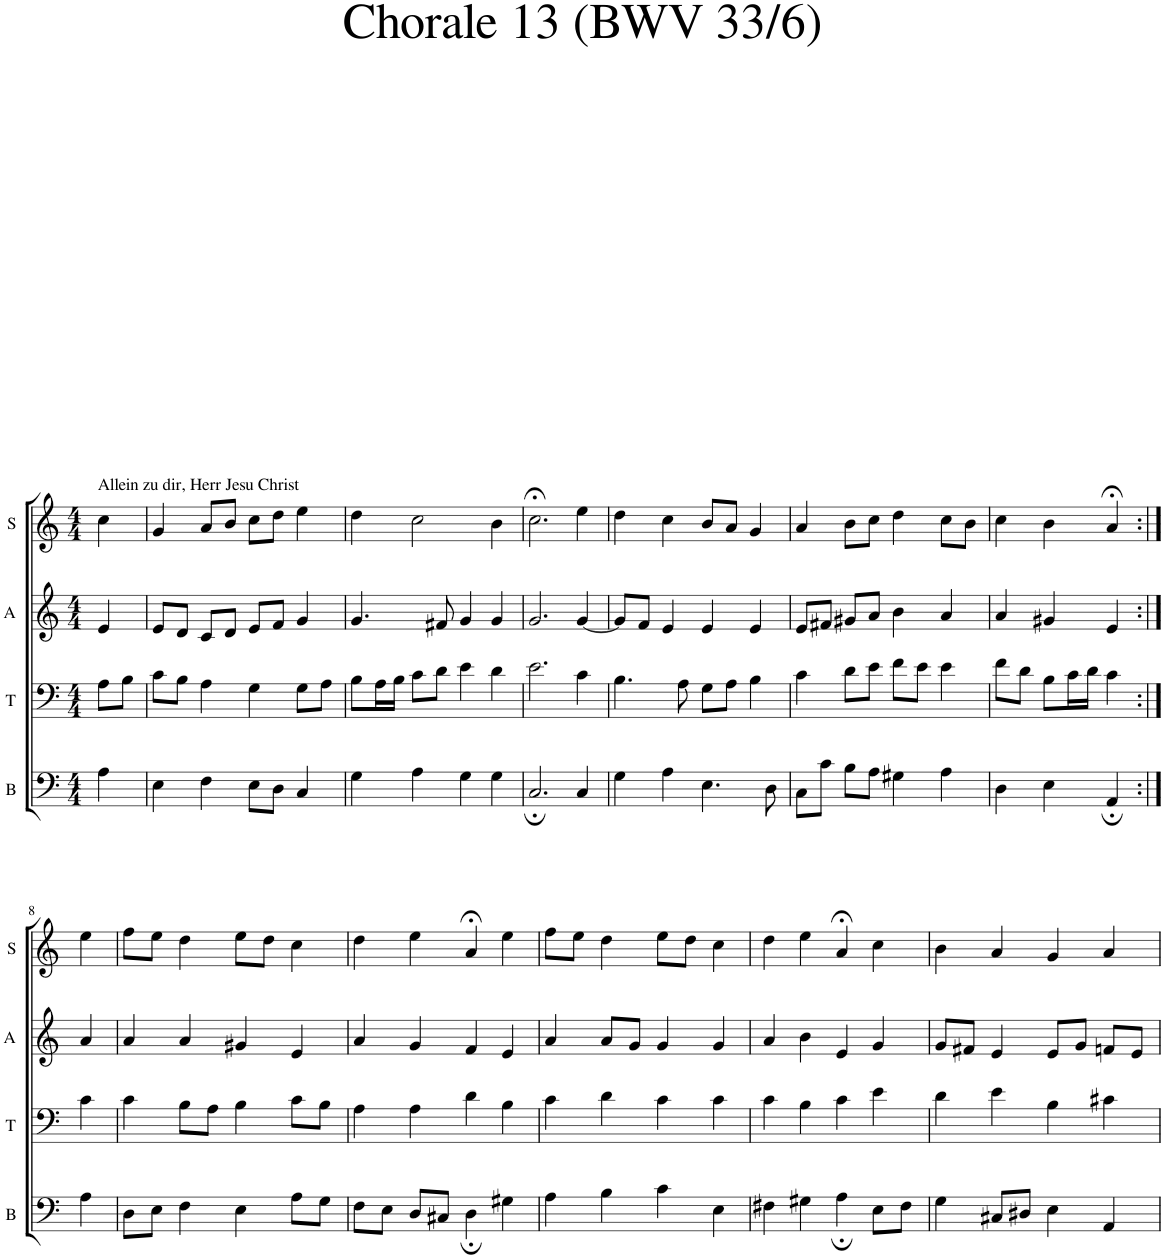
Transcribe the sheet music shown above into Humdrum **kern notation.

**kern	**kern	**kern	**kern
*part4	*part3	*part2	*part1
*staff4	*staff3	*staff2	*staff1
*I"B	*I"T	*I"A	*I"S
*I'B	*I'T	*I'A	*I'S
*clefF4	*clefF4	*clefG2	*clefG2
*k[]	*k[]	*k[]	*k[]
*M4/4	*M4/4	*M4/4	*M4/4
=1	=1	=1	=1
!	!	!	!LO:TX:a:t=Allein zu dir, Herr Jesu Christ
4A\	8A\L	4e/	4cc\
.	8B\J	.	.
=2	=2	=2	=2
4E\	8c\L	8e/L	4g/
.	8B\J	8d/J	.
4F\	4A\	8c/L	8a/L
.	.	8d/J	8b/J
8E\L	4G\	8e/L	8cc\L
8D\J	.	8f/J	8dd\J
4C/	8G\L	4g/	4ee\
.	8A\J	.	.
=3	=3	=3	=3
4G\	8B\L	4.g/	4dd\
.	16A\L	.	.
.	16B\JJ	.	.
4A\	8c\L	.	2cc\
.	8d\J	8f#X/	.
4G\	4e\	4g/	.
4G\	4d\	4g/	4b\
=4	=4	=4	=4
2.C;/	2.e\	2.g/	2.cc;<\
4C/	4c\	[4g/	4ee\
=5	=5	=5	=5
4G\	4.B\	8g/L]	4dd\
.	.	8f/J	.
4A\	.	4e/	4cc\
.	8A\	.	.
4.E\	8G\L	4e/	8b/L
.	8A\J	.	8a/J
.	4B\	4e/	4g/
8D\	.	.	.
=6	=6	=6	=6
8C\L	4c\	8e/L	4a/
8c\J	.	8f#X/J	.
8B\L	8d\L	8g#X/L	8b\L
8A\J	8e\J	8a/J	8cc\J
4G#X\	8f\L	4b\	4dd\
.	8e\J	.	.
4A\	4e\	4a/	8cc\L
.	.	.	8b\J
=7	=7	=7	=7
4D\	8f\L	4a/	4cc\
.	8d\J	.	.
4E\	8B\L	4g#X/	4b\
.	16c\L	.	.
.	16d\JJ	.	.
4AA;/	4c\	4e/	4a;</
!!LO:LB:g=z
=8:|!	=8:|!	=8:|!	=8:|!
4A\	4c\	4a/	4ee\
=9	=9	=9	=9
8D\L	4c\	4a/	8ff\L
8E\J	.	.	8ee\J
4F\	8B\L	4a/	4dd\
.	8A\J	.	.
4E\	4B\	4g#X/	8ee\L
.	.	.	8dd\J
8A\L	8c\L	4e/	4cc\
8G\J	8B\J	.	.
=10	=10	=10	=10
8F\L	4A\	4a/	4dd\
8E\J	.	.	.
8D/L	4A\	4g/	4ee\
8C#X/J	.	.	.
4D;\	4d\	4f/	4a;</
4G#X\	4B\	4e/	4ee\
=11	=11	=11	=11
4A\	4c\	4a/	8ff\L
.	.	.	8ee\J
4B\	4d\	8a/L	4dd\
.	.	8g/J	.
4c\	4c\	4g/	8ee\L
.	.	.	8dd\J
4E\	4c\	4g/	4cc\
=12	=12	=12	=12
4F#X\	4c\	4a/	4dd\
4G#X\	4B\	4b\	4ee\
4A;\	4c\	4e/	4a;</
8E\L	4e\	4g/	4cc\
8F#\J	.	.	.
=13	=13	=13	=13
4G\	4d\	8g/L	4b\
.	.	8f#X/J	.
8C#X/L	4e\	4e/	4a/
8D#X/J	.	.	.
4E\	4B\	8e/L	4g/
.	.	8g/J	.
4AA/	4c#X\	8fn/L	4a/
.	.	8e/J	.
=	=	=	=
*-	*-	*-	*-
